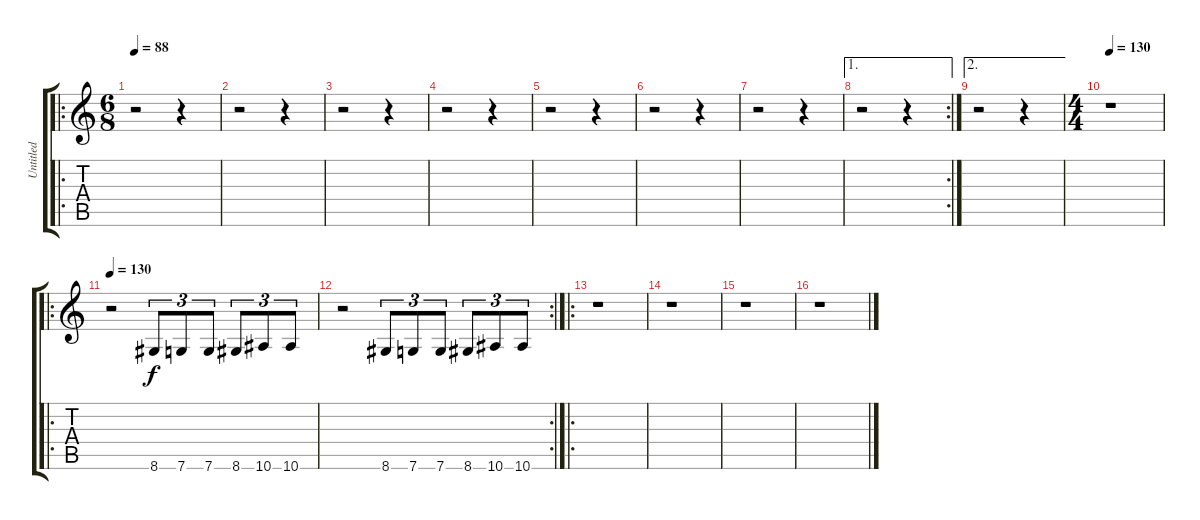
\track ("Untitled" "Untitled") {instrument slapbass1}
\staff {score tabs}
\tuning (D4 A3 F3 C3 G2 C2) {hide}
\ro
\ts (6 8)
\tempo 88
\clef g2
\ks c
r.2{dy f instrument slapbass1} r.4 |
r.2 r.4 |
r.2 r.4 |
r.2 r.4 |
r.2 r.4 |
r.2 r.4 |
r.2 r.4 |
\ae 1
\rc 2
r.2 r.4 |
\ae 2
r.2 r.4 |
\ts (4 4)
\tempo 130
r.1 |
\ro
\tempo 130
r.2 8.6.8{tu (3 2)} 7.6.8{tu (3 2)} 7.6.8{tu (3 2)} 8.6.8{tu (3 2)} 10.6.8{tu (3 2)} 10.6.8{tu (3 2)} |
\rc 2
r.2 8.6.8{tu (3 2)} 7.6.8{tu (3 2)} 7.6.8{tu (3 2)} 8.6.8{tu (3 2)} 10.6.8{tu (3 2)} 10.6.8{tu (3 2)} |
\ro
r.1 |
r.1 |
r.1 |
r.1
